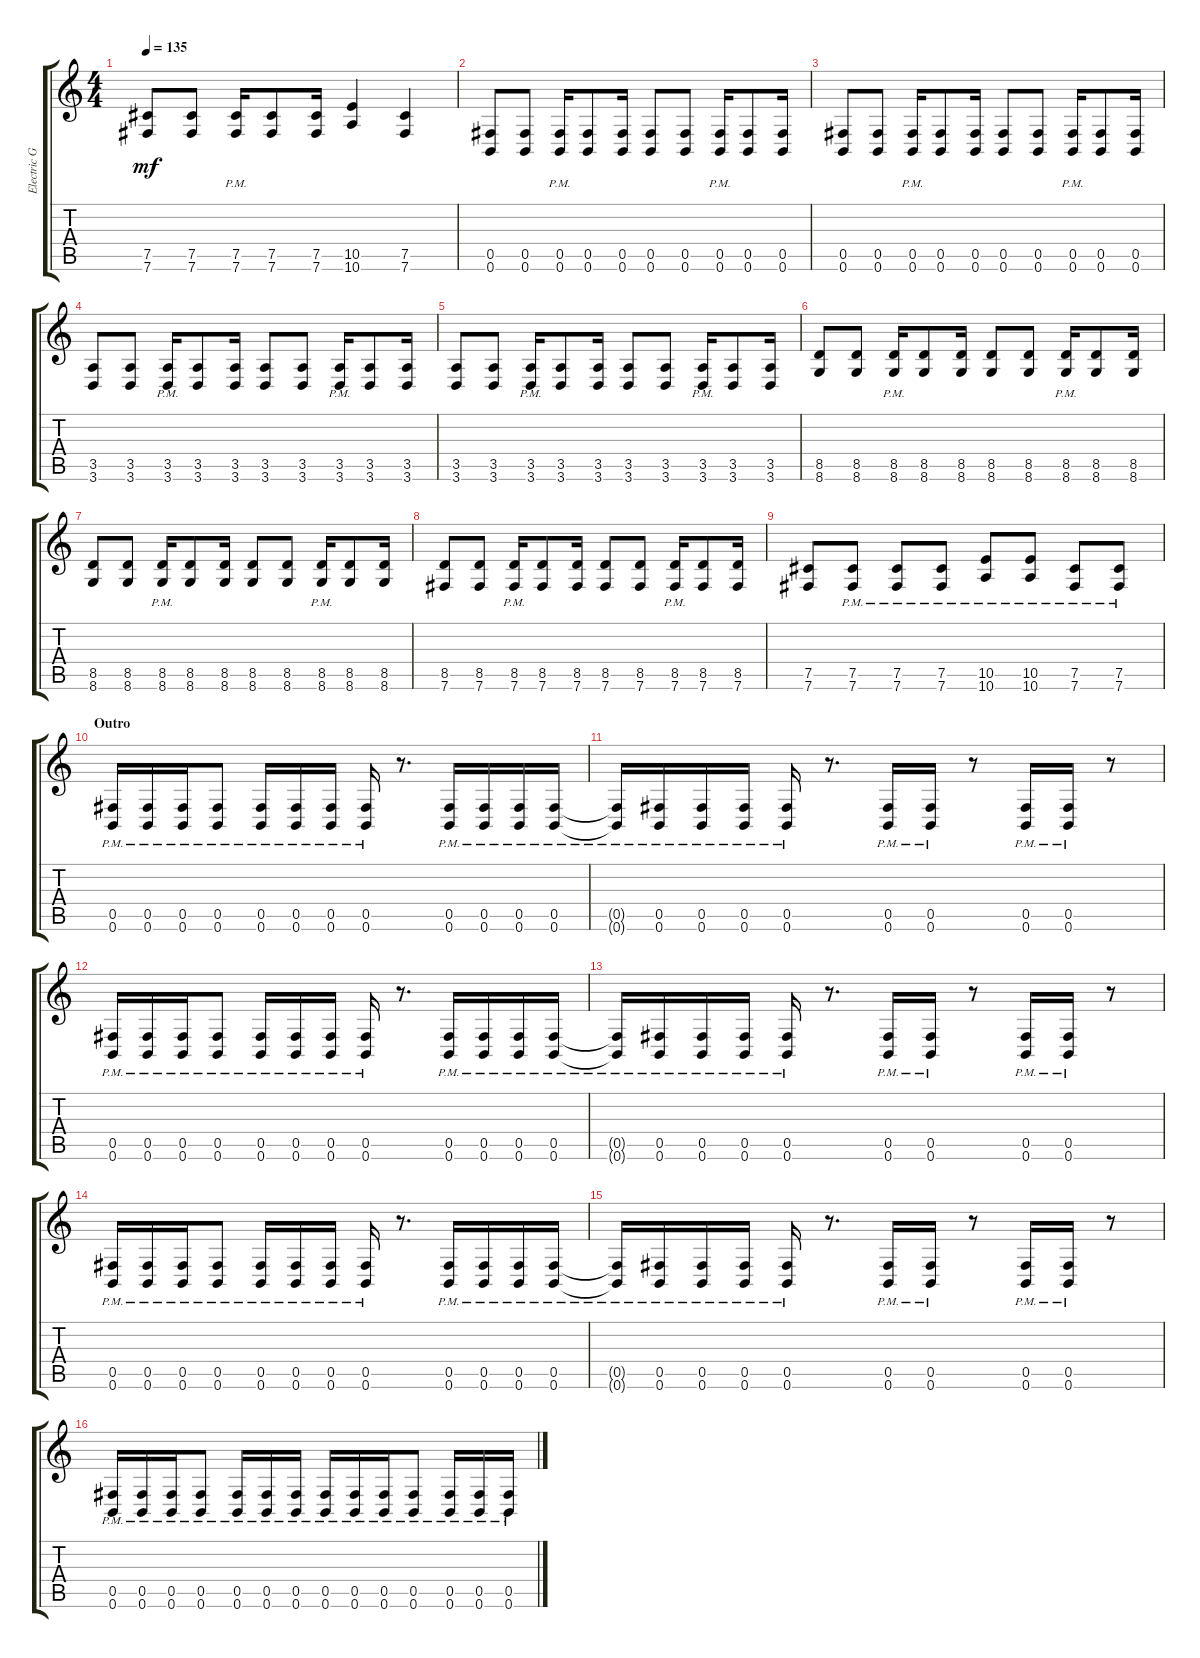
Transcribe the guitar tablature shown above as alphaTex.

\track ("Electric Guitar" "Electric G") {instrument distortionguitar}
\staff {score tabs}
\tuning (Db4 Ab3 E3 B2 Gb2 B1) {hide}
\ts (4 4)
\tempo 135
\clef g2
\ks c
(7.5 7.6).8{dy mf} (7.5 7.6).8 (7.5{pm} 7.6{pm}).16 (7.5 7.6).8 (7.5 7.6).16 (10.5 10.6).4 (7.5 7.6).4 |
(0.5 0.6).8 (0.5 0.6).8 (0.5{pm} 0.6{pm}).16 (0.5 0.6).8 (0.5 0.6).16 (0.5 0.6).8 (0.5 0.6).8 (0.5{pm} 0.6{pm}).16 (0.5 0.6).8 (0.5 0.6).16 |
(0.5 0.6).8 (0.5 0.6).8 (0.5{pm} 0.6{pm}).16 (0.5 0.6).8 (0.5 0.6).16 (0.5 0.6).8 (0.5 0.6).8 (0.5{pm} 0.6{pm}).16 (0.5 0.6).8 (0.5 0.6).16 |
(3.5 3.6).8 (3.5 3.6).8 (3.5{pm} 3.6{pm}).16 (3.5 3.6).8 (3.5 3.6).16 (3.5 3.6).8 (3.5 3.6).8 (3.5{pm} 3.6{pm}).16 (3.5 3.6).8 (3.5 3.6).16 |
(3.5 3.6).8 (3.5 3.6).8 (3.5{pm} 3.6{pm}).16 (3.5 3.6).8 (3.5 3.6).16 (3.5 3.6).8 (3.5 3.6).8 (3.5{pm} 3.6{pm}).16 (3.5 3.6).8 (3.5 3.6).16 |
(8.5 8.6).8 (8.5 8.6).8 (8.5{pm} 8.6{pm}).16 (8.5 8.6).8 (8.5 8.6).16 (8.5 8.6).8 (8.5 8.6).8 (8.5{pm} 8.6{pm}).16 (8.5 8.6).8 (8.5 8.6).16 |
(8.5 8.6).8 (8.5 8.6).8 (8.5{pm} 8.6{pm}).16 (8.5 8.6).8 (8.5 8.6).16 (8.5 8.6).8 (8.5 8.6).8 (8.5{pm} 8.6{pm}).16 (8.5 8.6).8 (8.5 8.6).16 |
(8.5 7.6).8 (8.5 7.6).8 (8.5{pm} 7.6{pm}).16 (8.5 7.6).8 (8.5 7.6).16 (8.5 7.6).8 (8.5 7.6).8 (8.5{pm} 7.6{pm}).16 (8.5 7.6).8 (8.5 7.6).16 |
(7.5 7.6).8 (7.5{pm} 7.6{pm}).8 (7.5{pm} 7.6{pm}).8 (7.5{pm} 7.6{pm}).8 (10.5{pm} 10.6{pm}).8 (10.5{pm} 10.6{pm}).8 (7.5{pm} 7.6{pm}).8 (7.5{pm} 7.6{pm}).8 |
\section ("" "Outro")
(0.5{pm} 0.6{pm}).16 (0.5{pm} 0.6{pm}).16 (0.5{pm} 0.6{pm}).16 (0.5{pm} 0.6{pm}).8 (0.5{pm} 0.6{pm}).16 (0.5{pm} 0.6{pm}).16 (0.5{pm} 0.6{pm}).16 (0.5{pm} 0.6{pm}).16 r.8{d} (0.5{pm} 0.6{pm}).16 (0.5{pm} 0.6{pm}).16 (0.5{pm} 0.6{pm}).16 (0.5{pm} 0.6{pm}).16 |
(0.5{pm t} 0.6{pm t}).16 (0.5{pm} 0.6{pm}).16 (0.5{pm} 0.6{pm}).16 (0.5{pm} 0.6{pm}).16 (0.5{pm} 0.6{pm}).16 r.8{d} (0.5{pm} 0.6{pm}).16 (0.5{pm} 0.6{pm}).16 r.8 (0.5{pm} 0.6{pm}).16 (0.5{pm} 0.6{pm}).16 r.8 |
(0.5{pm} 0.6{pm}).16 (0.5{pm} 0.6{pm}).16 (0.5{pm} 0.6{pm}).16 (0.5{pm} 0.6{pm}).8 (0.5{pm} 0.6{pm}).16 (0.5{pm} 0.6{pm}).16 (0.5{pm} 0.6{pm}).16 (0.5{pm} 0.6{pm}).16 r.8{d} (0.5{pm} 0.6{pm}).16 (0.5{pm} 0.6{pm}).16 (0.5{pm} 0.6{pm}).16 (0.5{pm} 0.6{pm}).16 |
(0.5{pm t} 0.6{pm t}).16 (0.5{pm} 0.6{pm}).16 (0.5{pm} 0.6{pm}).16 (0.5{pm} 0.6{pm}).16 (0.5{pm} 0.6{pm}).16 r.8{d} (0.5{pm} 0.6{pm}).16 (0.5{pm} 0.6{pm}).16 r.8 (0.5{pm} 0.6{pm}).16 (0.5{pm} 0.6{pm}).16 r.8 |
(0.5{pm} 0.6{pm}).16 (0.5{pm} 0.6{pm}).16 (0.5{pm} 0.6{pm}).16 (0.5{pm} 0.6{pm}).8 (0.5{pm} 0.6{pm}).16 (0.5{pm} 0.6{pm}).16 (0.5{pm} 0.6{pm}).16 (0.5{pm} 0.6{pm}).16 r.8{d} (0.5{pm} 0.6{pm}).16 (0.5{pm} 0.6{pm}).16 (0.5{pm} 0.6{pm}).16 (0.5{pm} 0.6{pm}).16 |
(0.5{pm t} 0.6{pm t}).16 (0.5{pm} 0.6{pm}).16 (0.5{pm} 0.6{pm}).16 (0.5{pm} 0.6{pm}).16 (0.5{pm} 0.6{pm}).16 r.8{d} (0.5{pm} 0.6{pm}).16 (0.5{pm} 0.6{pm}).16 r.8 (0.5{pm} 0.6{pm}).16 (0.5{pm} 0.6{pm}).16 r.8 |
(0.5{pm} 0.6{pm}).16 (0.5{pm} 0.6{pm}).16 (0.5{pm} 0.6{pm}).16 (0.5{pm} 0.6{pm}).8 (0.5{pm} 0.6{pm}).16 (0.5{pm} 0.6{pm}).16 (0.5{pm} 0.6{pm}).16 (0.5{pm} 0.6{pm}).16 (0.5{pm} 0.6{pm}).16 (0.5{pm} 0.6{pm}).16 (0.5{pm} 0.6{pm}).8 (0.5{pm} 0.6{pm}).16 (0.5{pm} 0.6{pm}).16 (0.5{pm} 0.6{pm}).16
